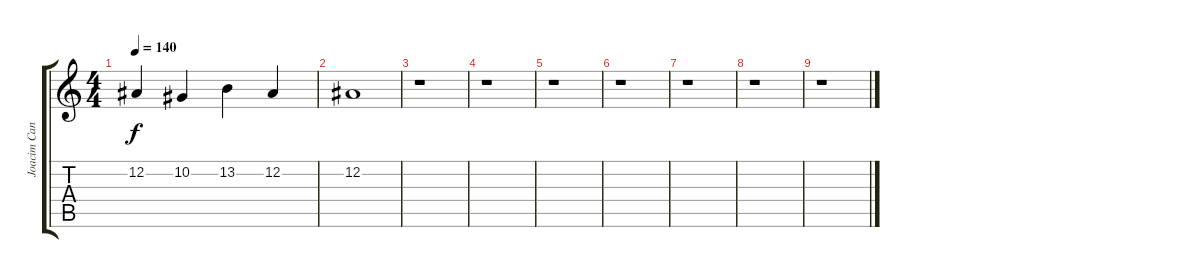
\track ("Joacim Cans :: Vocals" "Joacim Can") {instrument accordion}
\staff {score tabs}
\tuning (Eb4 Bb3 Gb3 Db3 Ab2 Eb2) {hide}
\ts (4 4)
\tempo 140
\clef g2
\ks c
12.2.4{dy f} 10.2.4 13.2.4 12.2.4 |
12.2.1 |
r.1 |
r.1 |
r.1 |
r.1 |
r.1 |
r.1 |
r.1
